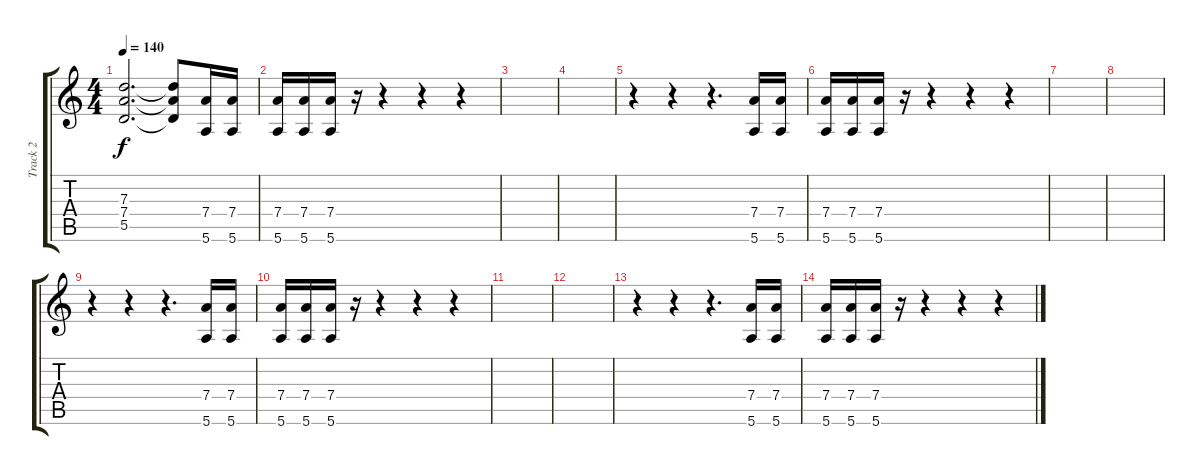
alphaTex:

\track ("Track 2" "Track 2") {instrument distortionguitar}
\staff {score tabs}
\tuning (E4 B3 G3 D3 A2 E2) {hide}
\ts (4 4)
\tempo 140
\clef g2
\ks c
(7.3{t} 7.4{t} 5.5{t}).2{d dy f} (7.3{t} 7.4{t} 5.5{t}).8 (7.4 5.6).16 (7.4 5.6).16 |
(7.4 5.6).16 (7.4 5.6).16 (7.4 5.6).16 r.16 r.4 r.4 r.4 |
|
|
r.4 r.4 r.4{d} (7.4 5.6).16 (7.4 5.6).16 |
(7.4 5.6).16 (7.4 5.6).16 (7.4 5.6).16 r.16 r.4 r.4 r.4 |
|
|
r.4 r.4 r.4{d} (7.4 5.6).16 (7.4 5.6).16 |
(7.4 5.6).16 (7.4 5.6).16 (7.4 5.6).16 r.16 r.4 r.4 r.4 |
|
|
r.4 r.4 r.4{d} (7.4 5.6).16 (7.4 5.6).16 |
(7.4 5.6).16 (7.4 5.6).16 (7.4 5.6).16 r.16 r.4 r.4 r.4
